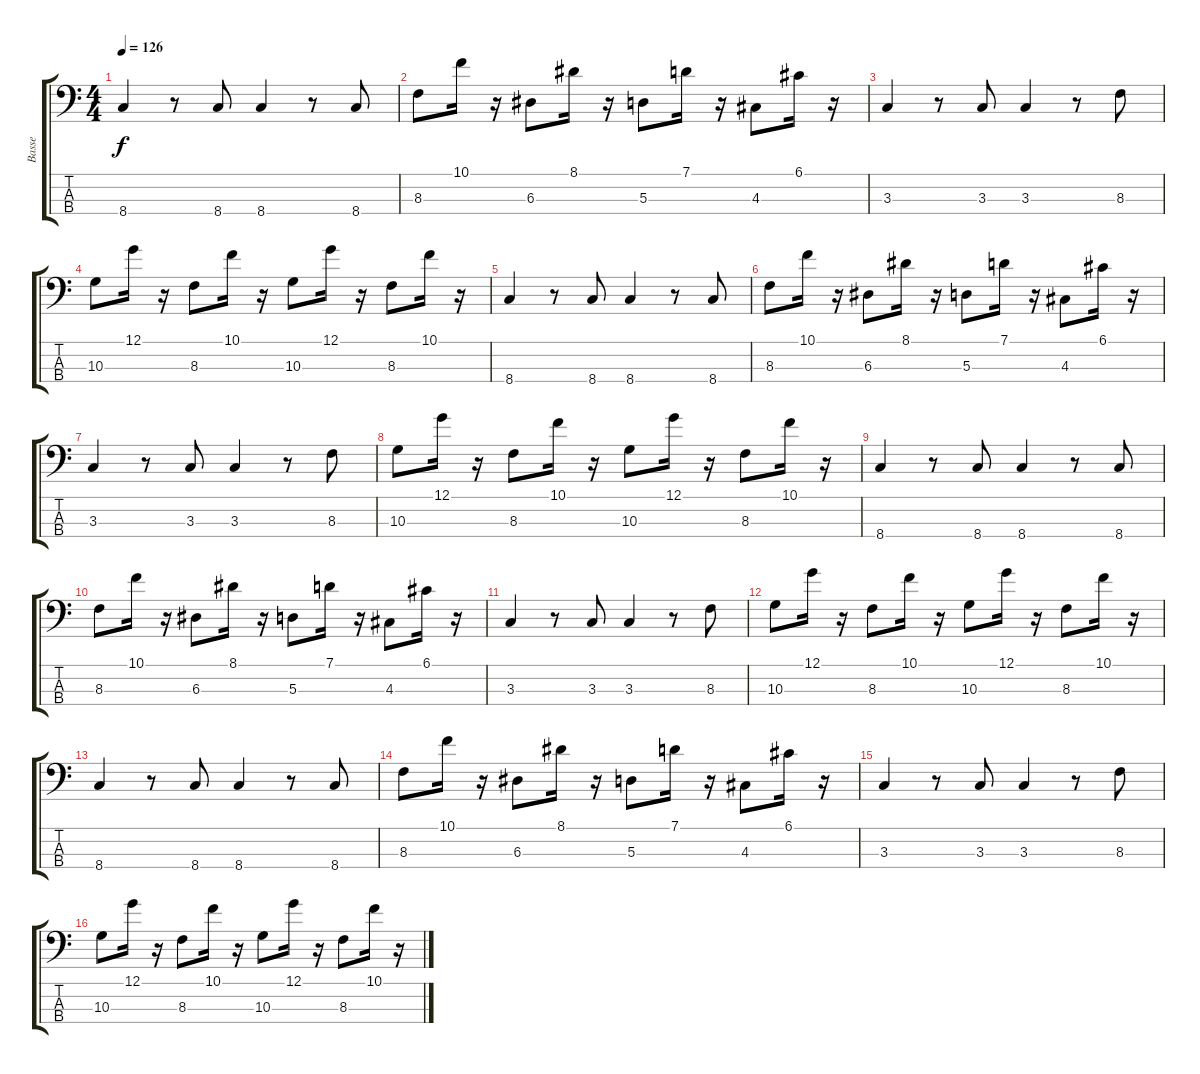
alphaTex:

\track ("Basse" "Basse") {instrument electricbassfinger}
\staff {score tabs}
\tuning (G2 D2 A1 E1) {hide}
\ts (4 4)
\tempo 126
\clef f4
\ks c
8.4.4{dy f} r.8 8.4.8 8.4.4 r.8 8.4.8 |
8.3.8 10.1.16 r.16 6.3.8 8.1.16 r.16 5.3.8 7.1.16 r.16 4.3.8 6.1.16 r.16 |
3.3.4 r.8 3.3.8 3.3.4 r.8 8.3.8 |
10.3.8 12.1.16 r.16 8.3.8 10.1.16 r.16 10.3.8 12.1.16 r.16 8.3.8 10.1.16 r.16 |
8.4.4 r.8 8.4.8 8.4.4 r.8 8.4.8 |
8.3.8 10.1.16 r.16 6.3.8 8.1.16 r.16 5.3.8 7.1.16 r.16 4.3.8 6.1.16 r.16 |
3.3.4 r.8 3.3.8 3.3.4 r.8 8.3.8 |
10.3.8 12.1.16 r.16 8.3.8 10.1.16 r.16 10.3.8 12.1.16 r.16 8.3.8 10.1.16 r.16 |
8.4.4 r.8 8.4.8 8.4.4 r.8 8.4.8 |
8.3.8 10.1.16 r.16 6.3.8 8.1.16 r.16 5.3.8 7.1.16 r.16 4.3.8 6.1.16 r.16 |
3.3.4 r.8 3.3.8 3.3.4 r.8 8.3.8 |
10.3.8 12.1.16 r.16 8.3.8 10.1.16 r.16 10.3.8 12.1.16 r.16 8.3.8 10.1.16 r.16 |
8.4.4 r.8 8.4.8 8.4.4 r.8 8.4.8 |
8.3.8 10.1.16 r.16 6.3.8 8.1.16 r.16 5.3.8 7.1.16 r.16 4.3.8 6.1.16 r.16 |
3.3.4 r.8 3.3.8 3.3.4 r.8 8.3.8 |
10.3.8 12.1.16 r.16 8.3.8 10.1.16 r.16 10.3.8 12.1.16 r.16 8.3.8 10.1.16 r.16
